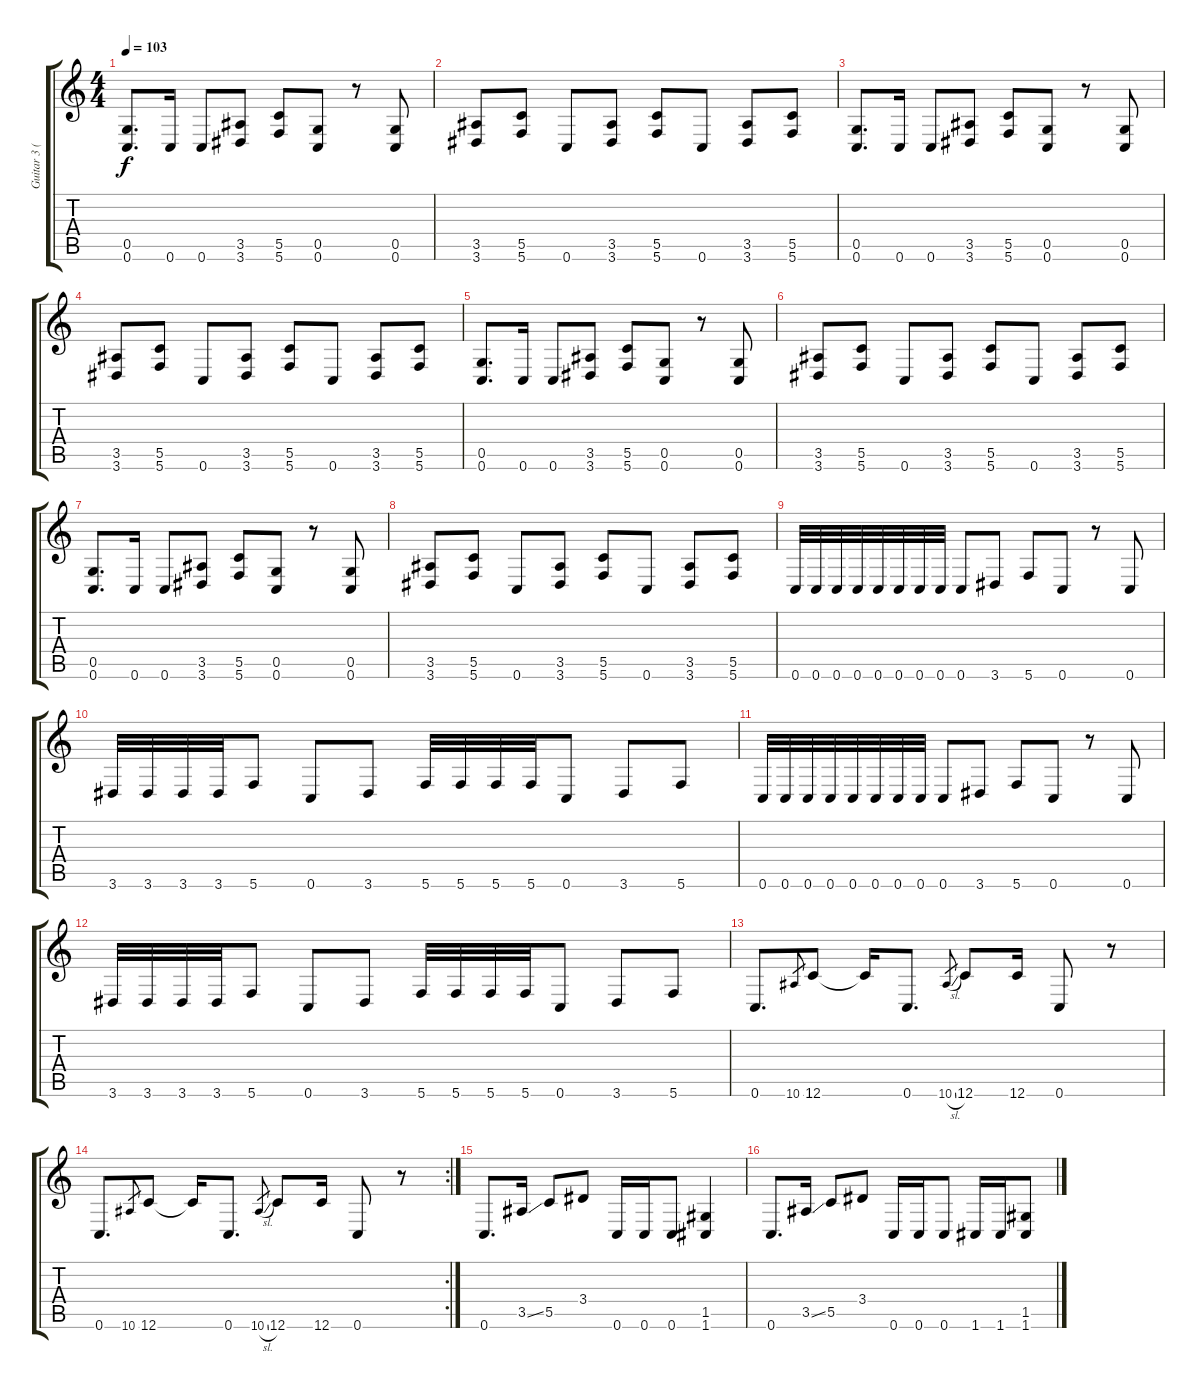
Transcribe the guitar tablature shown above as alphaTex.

\track ("Guitar 3 (Kirk)" "Guitar 3 (") {instrument distortionguitar}
\staff {score tabs}
\tuning (D4 A3 F3 C3 G2 C2) {hide}
\ts (4 4)
\tempo 103
\clef g2
\ks c
(0.5 0.6).8{d dy f} 0.6.16 0.6.8 (3.5 3.6).8 (5.5 5.6).8 (0.5 0.6).8 r.8 (0.5 0.6).8 |
(3.5 3.6).8 (5.5 5.6).8 0.6.8 (3.5 3.6).8 (5.5 5.6).8 0.6.8 (3.5 3.6).8 (5.5 5.6).8 |
(0.5 0.6).8{d} 0.6.16 0.6.8 (3.5 3.6).8 (5.5 5.6).8 (0.5 0.6).8 r.8 (0.5 0.6).8 |
(3.5 3.6).8 (5.5 5.6).8 0.6.8 (3.5 3.6).8 (5.5 5.6).8 0.6.8 (3.5 3.6).8 (5.5 5.6).8 |
(0.5 0.6).8{d} 0.6.16 0.6.8 (3.5 3.6).8 (5.5 5.6).8 (0.5 0.6).8 r.8 (0.5 0.6).8 |
(3.5 3.6).8 (5.5 5.6).8 0.6.8 (3.5 3.6).8 (5.5 5.6).8 0.6.8 (3.5 3.6).8 (5.5 5.6).8 |
(0.5 0.6).8{d} 0.6.16 0.6.8 (3.5 3.6).8 (5.5 5.6).8 (0.5 0.6).8 r.8 (0.5 0.6).8 |
(3.5 3.6).8 (5.5 5.6).8 0.6.8 (3.5 3.6).8 (5.5 5.6).8 0.6.8 (3.5 3.6).8 (5.5 5.6).8 |
0.6.32 0.6.32 0.6.32 0.6.32 0.6.32 0.6.32 0.6.32 0.6.32 0.6.8 3.6.8 5.6.8 0.6.8 r.8 0.6.8 |
3.6.32 3.6.32 3.6.32 3.6.32 5.6.8 0.6.8 3.6.8 5.6.32 5.6.32 5.6.32 5.6.32 0.6.8 3.6.8 5.6.8 |
0.6.32 0.6.32 0.6.32 0.6.32 0.6.32 0.6.32 0.6.32 0.6.32 0.6.8 3.6.8 5.6.8 0.6.8 r.8 0.6.8 |
3.6.32 3.6.32 3.6.32 3.6.32 5.6.8 0.6.8 3.6.8 5.6.32 5.6.32 5.6.32 5.6.32 0.6.8 3.6.8 5.6.8 |
0.6.8{d} 10.6.8{gr} 12.6.8 12.6{t}.16 0.6.8{d} 10.6{sl}.8{gr} 12.6.8 12.6.16 0.6.8 r.8 |
\rc 2
0.6.8{d} 10.6.8{gr} 12.6.8 12.6{t}.16 0.6.8{d} 10.6{sl}.8{gr} 12.6.8 12.6.16 0.6.8 r.8 |
0.6.8{d} 3.5{ss}.16 5.5.8 3.4.8 0.6.16 0.6.16 0.6.8 (1.5 1.6).4 |
0.6.8{d} 3.5{ss}.16 5.5.8 3.4.8 0.6.16 0.6.16 0.6.8 1.6.16 1.6.16 (1.5 1.6).8
